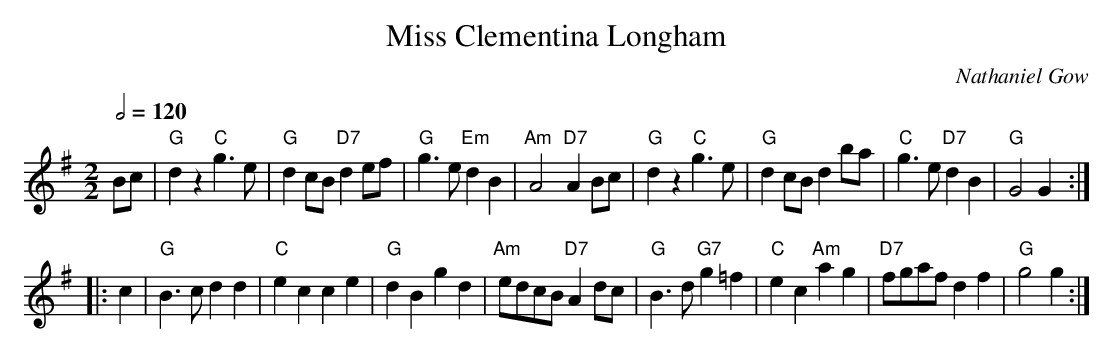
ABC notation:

X:1
T:Miss Clementina Longham
C:Nathaniel Gow
Q:1/2=120
M:2/2
L:1/8
K:G
Bc | "G"d2z2 "C"g3e | "G"d2cB "D7"d2ef | "G"g3e "Em"d2B2 | "Am"A4 "D7"A2Bc | "G"d2z2 "C"g3e | "G"d2cB d2ba | "C"g3e "D7"d2B2 | "G"G4 G2 :|
|: c2 | "G"B3c d2d2 | "C"e2c2 c2e2 | "G"d2B2 g2d2 | "Am"edcB "D7"A2dc | "G"B3d "G7"g2=f2 | "C"e2c2 "Am"a2g2 | "D7"fgaf d2f2 | "G"g4 g2 :|
